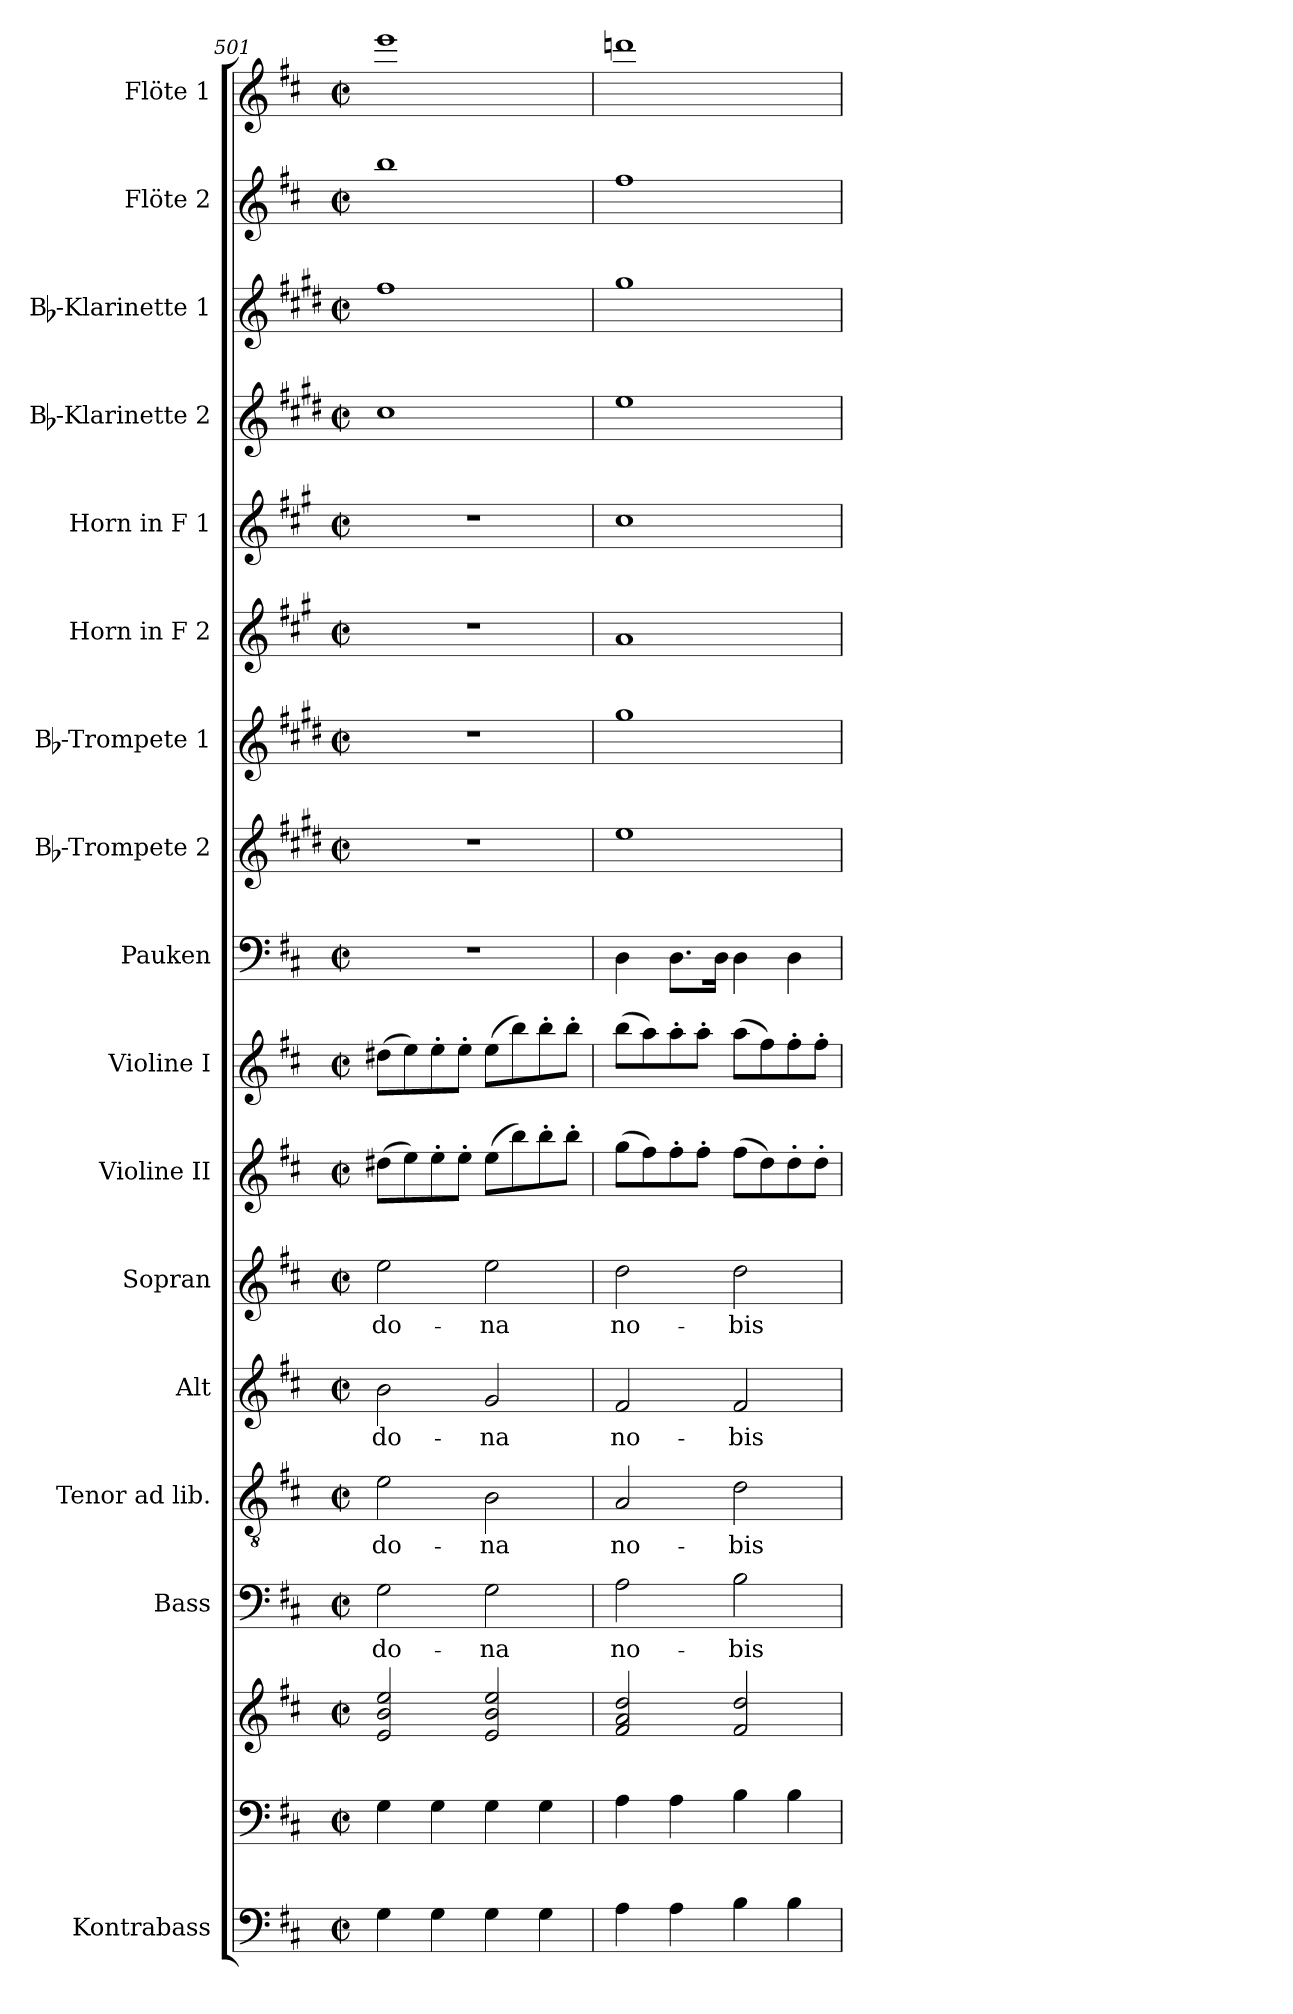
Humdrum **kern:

**kern	**kern	**kern	**kern	**text	**kern	**text	**kern	**text	**kern	**text	**kern	**kern	**kern	**kern	**kern	**kern	**kern	**kern	**kern	**kern	**kern
*part17	*part16	*part16	*part15	*part15	*part14	*part14	*part13	*part13	*part12	*part12	*part11	*part10	*part9	*part8	*part7	*part6	*part5	*part4	*part3	*part2	*part1
*staff18	*staff17	*staff16	*staff15	*staff15	*staff14	*staff14	*staff13	*staff13	*staff12	*staff12	*staff11	*staff10	*staff9	*staff8	*staff7	*staff6	*staff5	*staff4	*staff3	*staff2	*staff1
*I"Kontrabass	*	*	*I"Bass	*	*I"Tenor ad lib.	*	*I"Alt	*	*I"Sopran	*	*I"Violine II	*I"Violine I	*I"Pauken	*I"Bb-Trompete 2	*I"Bb-Trompete 1	*I"Horn in F 2	*I"Horn in F 1	*I"Bb-Klarinette 2	*I"Bb-Klarinette 1	*I"Flöte 2	*I"Flöte 1
*I'Kb.	*	*	*I'B.	*	*I'T.	*	*I'A.	*	*I'S.	*	*I'Vl. II	*I'Vl. I	*I'Pk.	*I'Bb Trp. 2	*I'Bb Trp. 1	*	*	*I'Bb Kl. 2	*I'Bb Kl. 1	*I'Fl. 2	*I'Fl. 1
*clefF4	*clefF4	*clefG2	*clefF4	*	*clefGv2	*	*clefG2	*	*clefG2	*	*clefG2	*clefG2	*clefF4	*clefG2	*clefG2	*clefG2	*clefG2	*clefG2	*clefG2	*clefG2	*clefG2
*ITrd7c12	*	*	*	*	*	*	*	*	*	*	*	*	*	*ITrd1c2	*ITrd1c2	*ITrd4c7	*ITrd4c7	*ITrd1c2	*ITrd1c2	*	*
*k[f#c#]	*k[f#c#]	*k[f#c#]	*k[f#c#]	*	*k[f#c#]	*	*k[f#c#]	*	*k[f#c#]	*	*k[f#c#]	*k[f#c#]	*k[f#c#]	*k[f#c#]	*k[f#c#]	*k[f#c#]	*k[f#c#]	*k[f#c#]	*k[f#c#]	*k[f#c#]	*k[f#c#]
*D:	*D:	*D:	*D:	*	*D:	*	*D:	*	*D:	*	*D:	*D:	*D:	*D:	*D:	*D:	*D:	*D:	*D:	*D:	*D:
*M2/2	*M2/2	*M2/2	*M2/2	*	*M2/2	*	*M2/2	*	*M2/2	*	*M2/2	*M2/2	*M2/2	*M2/2	*M2/2	*M2/2	*M2/2	*M2/2	*M2/2	*M2/2	*M2/2
*met(c|)	*met(c|)	*met(c|)	*met(c|)	*	*met(c|)	*	*met(c|)	*	*met(c|)	*	*met(c|)	*met(c|)	*met(c|)	*met(c|)	*met(c|)	*met(c|)	*met(c|)	*met(c|)	*met(c|)	*met(c|)	*met(c|)
=501	=501	=501	=501	=501	=501	=501	=501	=501	=501	=501	=501	=501	=501	=501	=501	=501	=501	=501	=501	=501	=501
!	!	!	!	!LO:LY:b	!	!LO:LY:b	!	!LO:LY:b	!	!LO:LY:b	!	!	!	!	!	!	!	!	!	!	!
4GG\	4G\	2e/ 2b/ 2ee/	2G\	do-	2e\	do-	2b\	do-	2ee\	do-	(>8dd#X\L	(>8dd#X\L	1r	1r	1r	1r	1r	1b	1ee	1bb	1eee
.	.	.	.	.	.	.	.	.	.	.	8ee\)	8ee\)	.	.	.	.	.	.	.	.	.
4GG\	4G\	.	.	.	.	.	.	.	.	.	8ee'>\	8ee'>\	.	.	.	.	.	.	.	.	.
.	.	.	.	.	.	.	.	.	.	.	8ee'>\J	8ee'>\J	.	.	.	.	.	.	.	.	.
!	!	!	!	!LO:LY:b	!	!LO:LY:b	!	!LO:LY:b	!	!LO:LY:b	!	!	!	!	!	!	!	!	!	!	!
4GG\	4G\	2e/ 2b/ 2ee/	2G\	-na	2B\	-na	2g/	-na	2ee\	-na	(>8ee\L	(>8ee\L	.	.	.	.	.	.	.	.	.
.	.	.	.	.	.	.	.	.	.	.	8bb\)	8bb\)	.	.	.	.	.	.	.	.	.
4GG\	4G\	.	.	.	.	.	.	.	.	.	8bb'>\	8bb'>\	.	.	.	.	.	.	.	.	.
.	.	.	.	.	.	.	.	.	.	.	8bb'>\J	8bb'>\J	.	.	.	.	.	.	.	.	.
!!LO:PB:g=z
=502	=502	=502	=502	=502	=502	=502	=502	=502	=502	=502	=502	=502	=502	=502	=502	=502	=502	=502	=502	=502	=502
!	!	!	!	!LO:LY:b	!	!LO:LY:b	!	!LO:LY:b	!	!LO:LY:b	!	!	!	!	!	!	!	!	!	!	!
4AA\	4A\	2f#/ 2a/ 2dd/	2A\	no-	2A/	no-	2f#/	no-	2dd\	no-	(>8gg\L	(>8bb\L	4D\	1dd	1ff#	1d	1f#	1dd	1ff#	1ff#	1dddn
.	.	.	.	.	.	.	.	.	.	.	8ff#\)	8aa\)	.	.	.	.	.	.	.	.	.
4AA\	4A\	.	.	.	.	.	.	.	.	.	8ff#'>\	8aa'>\	8.D\L	.	.	.	.	.	.	.	.
.	.	.	.	.	.	.	.	.	.	.	8ff#'>\J	8aa'>\J	.	.	.	.	.	.	.	.	.
.	.	.	.	.	.	.	.	.	.	.	.	.	16D\Jk	.	.	.	.	.	.	.	.
!	!	!	!	!LO:LY:b	!	!LO:LY:b	!	!LO:LY:b	!	!LO:LY:b	!	!	!	!	!	!	!	!	!	!	!
4BB\	4B\	2f#/ 2dd/	2B\	-bis	2d\	-bis	2f#/	-bis	2dd\	-bis	(>8ff#\L	(>8aa\L	4D\	.	.	.	.	.	.	.	.
.	.	.	.	.	.	.	.	.	.	.	8dd\)	8ff#\)	.	.	.	.	.	.	.	.	.
4BB\	4B\	.	.	.	.	.	.	.	.	.	8dd'>\	8ff#'>\	4D\	.	.	.	.	.	.	.	.
.	.	.	.	.	.	.	.	.	.	.	8dd'>\J	8ff#'>\J	.	.	.	.	.	.	.	.	.
=	=	=	=	=	=	=	=	=	=	=	=	=	=	=	=	=	=	=	=	=	=
*-	*-	*-	*-	*-	*-	*-	*-	*-	*-	*-	*-	*-	*-	*-	*-	*-	*-	*-	*-	*-	*-
